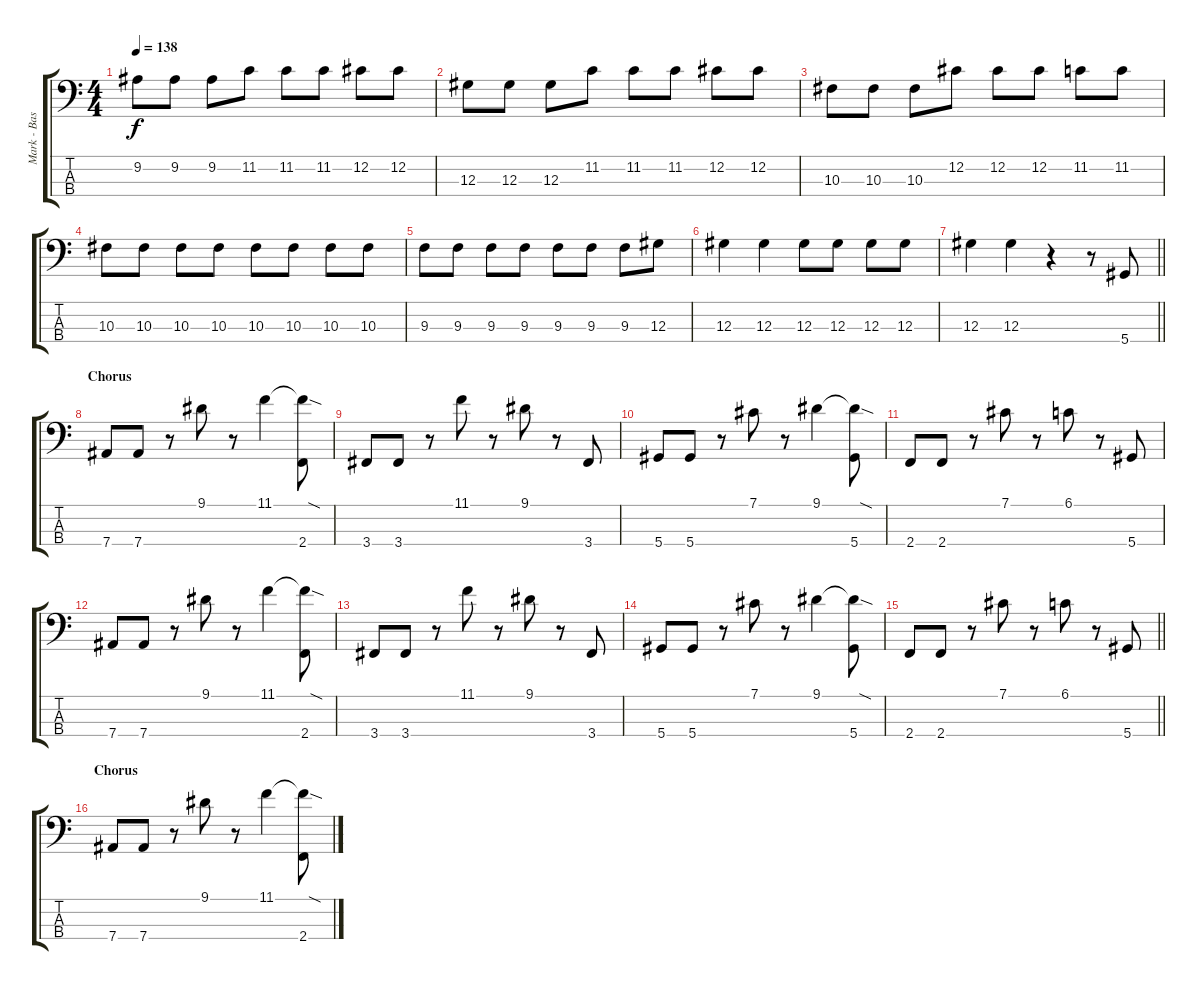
\track ("Mark - Bass" "Mark - Bas") {instrument electricbassfinger}
\staff {score tabs}
\tuning (Gb2 Db2 Ab1 Eb1) {hide}
\ts (4 4)
\tempo 138
\clef f4
\ks c
9.2.8{dy f} 9.2.8 9.2.8 11.2.8 11.2.8 11.2.8 12.2.8 12.2.8 |
12.3.8 12.3.8 12.3.8 11.2.8 11.2.8 11.2.8 12.2.8 12.2.8 |
10.3.8 10.3.8 10.3.8 12.2.8 12.2.8 12.2.8 11.2.8 11.2.8 |
10.3.8 10.3.8 10.3.8 10.3.8 10.3.8 10.3.8 10.3.8 10.3.8 |
9.3.8 9.3.8 9.3.8 9.3.8 9.3.8 9.3.8 9.3.8 12.3.8 |
12.3.4 12.3.4 12.3.8 12.3.8 12.3.8 12.3.8 |
\barLineRight lightlight
12.3.4 12.3.4 r.4 r.8 5.4.8{instrument electricbassfinger} |
\section ("" "Chorus")
7.4.8 7.4.8 r.8 9.1.8 r.8 11.1.4 (11.1{sod t} 2.4).8 |
3.4.8 3.4.8 r.8 11.1.8 r.8 9.1.8 r.8 3.4.8 |
5.4.8 5.4.8 r.8 7.1.8 r.8 9.1.4 (9.1{sod t} 5.4).8 |
2.4.8 2.4.8 r.8 7.1.8 r.8 6.1.8 r.8 5.4.8 |
7.4.8 7.4.8 r.8 9.1.8 r.8 11.1.4 (11.1{sod t} 2.4).8 |
3.4.8 3.4.8 r.8 11.1.8 r.8 9.1.8 r.8 3.4.8 |
5.4.8 5.4.8 r.8 7.1.8 r.8 9.1.4 (9.1{sod t} 5.4).8 |
\barLineRight lightlight
2.4.8 2.4.8 r.8 7.1.8 r.8 6.1.8 r.8 5.4.8 |
\section ("" "Chorus")
7.4.8 7.4.8 r.8 9.1.8 r.8 11.1.4 (11.1{sod t} 2.4).8
